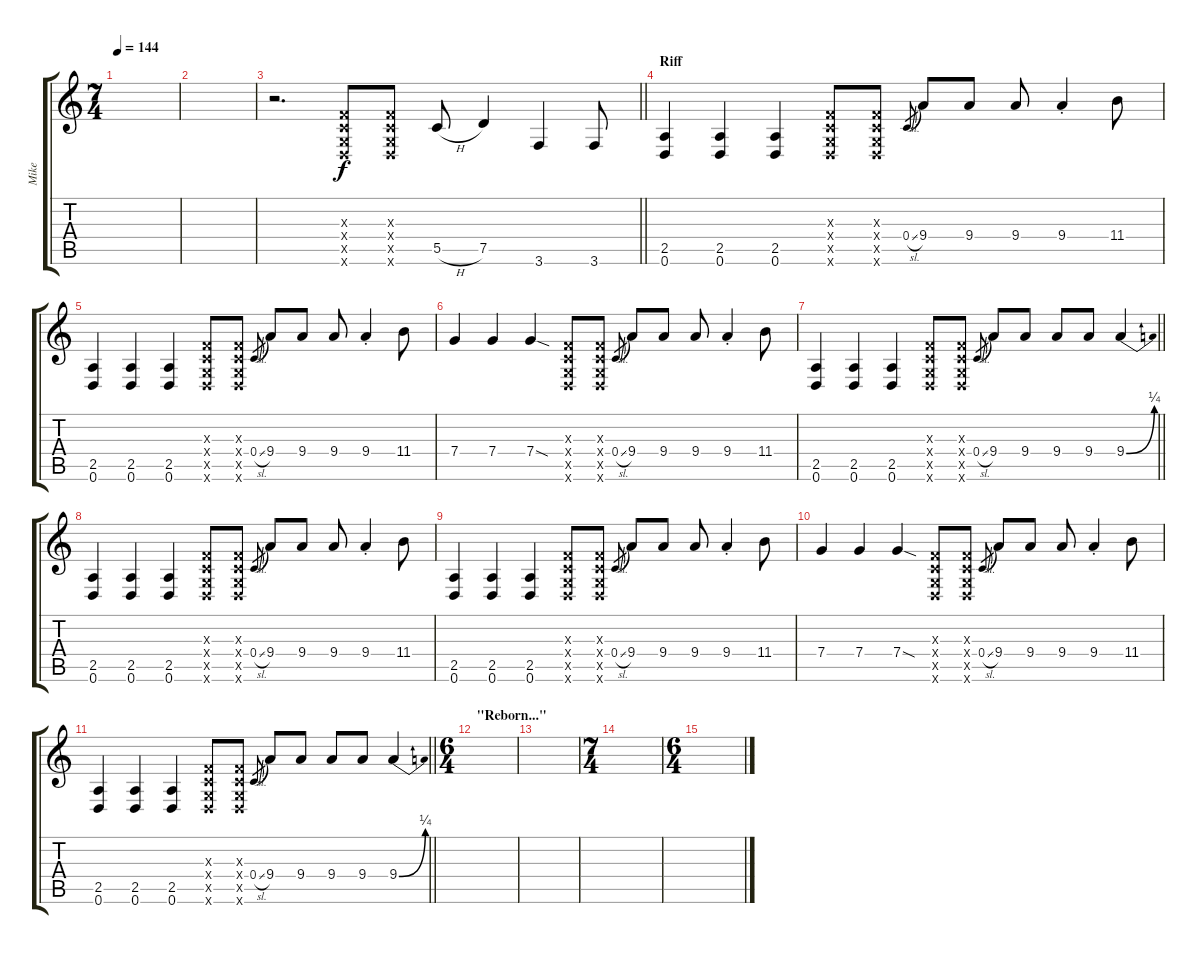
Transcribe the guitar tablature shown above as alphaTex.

\track ("Mike" "Mike") {instrument overdrivenguitar}
\staff {score tabs}
\tuning (D4 A3 F3 C3 G2 D2) {hide}
\ts (7 4)
\tempo 144
\clef g2
\ks c
|
|
\barLineRight lightlight
r.2{d} (0.3{x} 0.4{x} 0.5{x} 0.6{x}).8 (0.3{x} 0.4{x} 0.5{x} 0.6{x}).8 5.5{h}.8 7.5.4 3.6.4 3.6.8 |
\section ("" "Riff")
(2.5 0.6).4{instrument overdrivenguitar} (2.5 0.6).4 (2.5 0.6).4 (0.3{x} 0.4{x} 0.5{x} 0.6{x}).8 (0.3{x} 0.4{x} 0.5{x} 0.6{x}).8 0.4{sl}.8{gr} 9.4.8 9.4.8 9.4.8 9.4{st}.4 11.4.8 |
(2.5 0.6).4 (2.5 0.6).4 (2.5 0.6).4 (0.3{x} 0.4{x} 0.5{x} 0.6{x}).8 (0.3{x} 0.4{x} 0.5{x} 0.6{x}).8 0.4{sl}.8{gr} 9.4.8 9.4.8 9.4.8 9.4{st}.4 11.4.8 |
7.4.4 7.4.4 7.4{sod}.4 (0.3{x} 0.4{x} 0.5{x} 0.6{x}).8 (0.3{x} 0.4{x} 0.5{x} 0.6{x}).8 0.4{sl}.8{gr} 9.4.8 9.4.8 9.4.8 9.4{st}.4 11.4.8 |
\barLineRight lightlight
(2.5 0.6).4 (2.5 0.6).4 (2.5 0.6).4 (0.3{x} 0.4{x} 0.5{x} 0.6{x}).8 (0.3{x} 0.4{x} 0.5{x} 0.6{x}).8 0.4{sl}.8{gr} 9.4.8 9.4.8 9.4.8 9.4.8 9.4{be (bend 0 0 60 1)}.4 |
(2.5 0.6).4{instrument overdrivenguitar} (2.5 0.6).4 (2.5 0.6).4 (0.3{x} 0.4{x} 0.5{x} 0.6{x}).8 (0.3{x} 0.4{x} 0.5{x} 0.6{x}).8 0.4{sl}.8{gr} 9.4.8 9.4.8 9.4.8 9.4{st}.4 11.4.8 |
(2.5 0.6).4 (2.5 0.6).4 (2.5 0.6).4 (0.3{x} 0.4{x} 0.5{x} 0.6{x}).8 (0.3{x} 0.4{x} 0.5{x} 0.6{x}).8 0.4{sl}.8{gr} 9.4.8 9.4.8 9.4.8 9.4{st}.4 11.4.8 |
7.4.4 7.4.4 7.4{sod}.4 (0.3{x} 0.4{x} 0.5{x} 0.6{x}).8 (0.3{x} 0.4{x} 0.5{x} 0.6{x}).8 0.4{sl}.8{gr} 9.4.8 9.4.8 9.4.8 9.4{st}.4 11.4.8 |
\barLineRight lightlight
(2.5 0.6).4 (2.5 0.6).4 (2.5 0.6).4 (0.3{x} 0.4{x} 0.5{x} 0.6{x}).8 (0.3{x} 0.4{x} 0.5{x} 0.6{x}).8 0.4{sl}.8{gr} 9.4.8 9.4.8 9.4.8 9.4.8 9.4{be (bend 0 0 60 1)}.4 |
\ts (6 4)
\section ("" "\"Reborn...\"")
|
|
\ts (7 4)
|
\ts (6 4)
